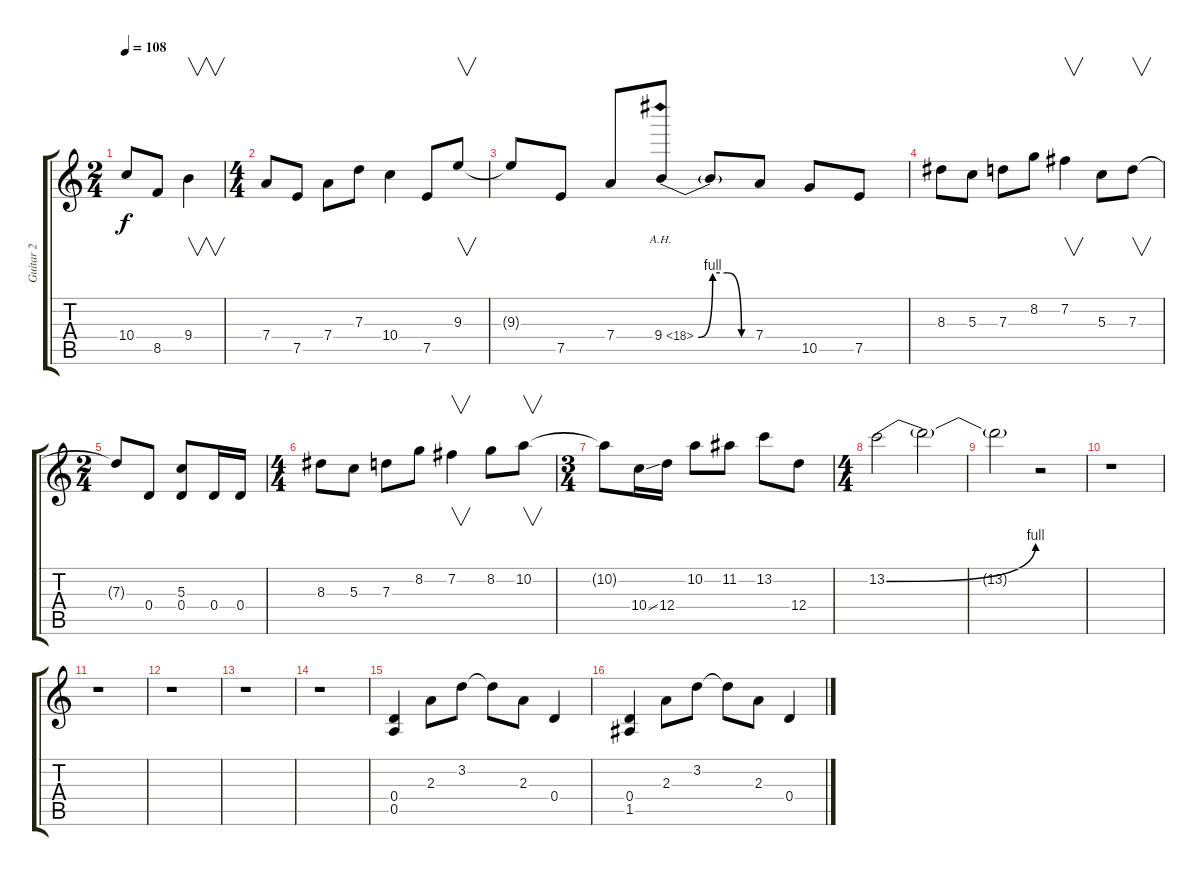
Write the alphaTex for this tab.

\track ("Guitar 2" "Guitar 2") {instrument overdrivenguitar}
\staff {score tabs}
\tuning (E4 B3 G3 D3 A2 E2) {hide}
\ts (2 4)
\tempo 108
\clef g2
\ks c
10.4{t}.8{dy f} 8.5.8 9.4.4{v} |
\ts (4 4)
7.4.8 7.5.8 7.4.8 7.3.8 10.4.4 7.5.8 9.3.8{v} |
9.3{t}.8 7.5.8 7.4.8 9.4{be (custom 0 0 15 4 30 4 45 0 60 0) ah 9}.8 9.4{t}.8 7.4.8 10.5.8 7.5.8 |
8.3.8 5.3.8 7.3.8 8.2.8 7.2.4{v} 5.3.8 7.3.8{v} |
\ts (2 4)
7.3{t}.8 0.4.8 (5.3 0.4).8 0.4.16 0.4.16 |
\ts (4 4)
8.3.8 5.3.8 7.3.8 8.2.8 7.2.4{v} 8.2.8 10.2.8{v} |
\ts (3 4)
10.2{t}.8 10.4{ss}.16 12.4.16 10.2.8 11.2.8 13.2.8 12.4.8 |
\ts (4 4)
13.2{be (bend 0 0 60 4)}.2 13.2{t}.2 |
13.2{t}.2 r.2 |
r.1 |
r.1 |
r.1 |
r.1 |
r.1 |
(0.4 0.5).4 2.3.8 3.2.8 3.2{t}.8 2.3.8 0.4.4 |
(0.4 1.5).4 2.3.8 3.2.8 3.2{t}.8 2.3.8 0.4.4
